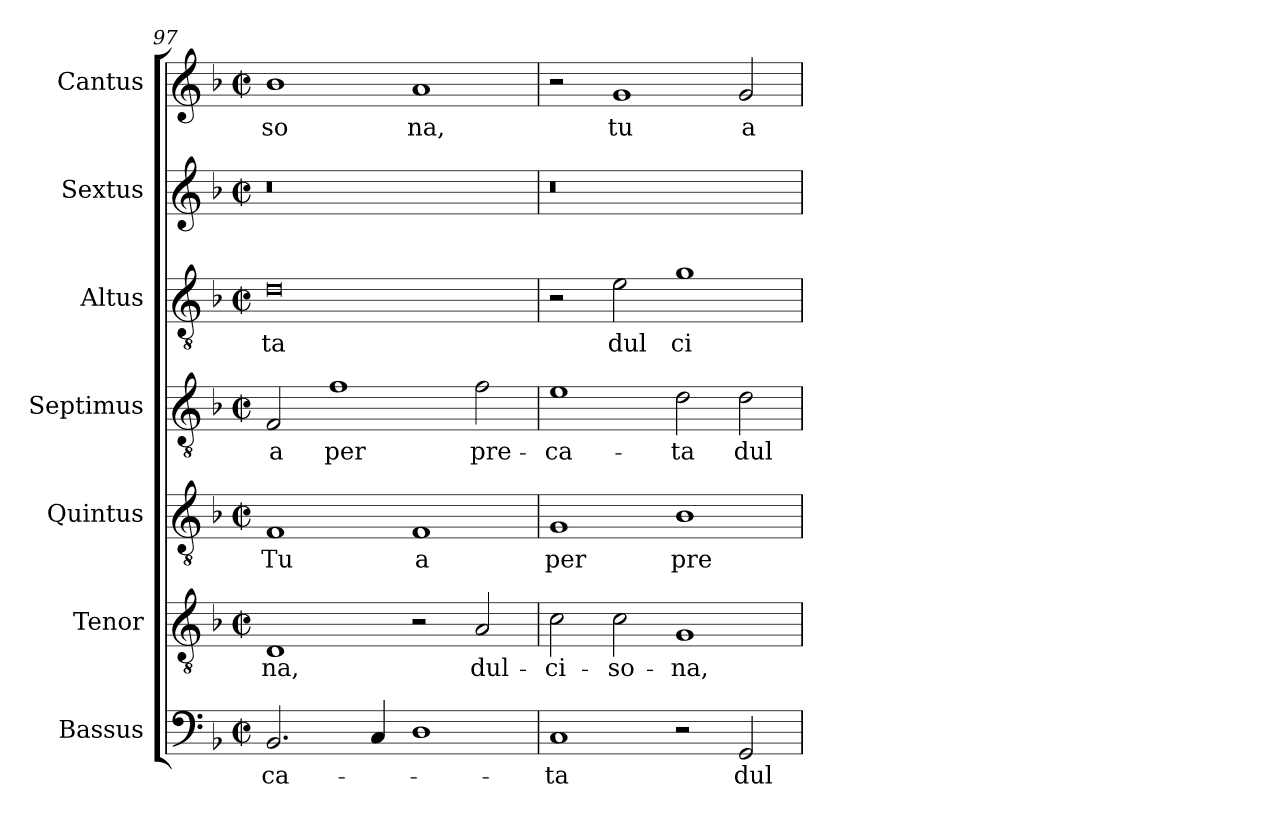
**kern	**text	**kern	**text	**kern	**text	**kern	**text	**kern	**text	**kern	**kern	**text
*part7	*part7	*part6	*part6	*part5	*part5	*part4	*part4	*part3	*part3	*part2	*part1	*part1
*staff7	*staff7	*staff6	*staff6	*staff5	*staff5	*staff4	*staff4	*staff3	*staff3	*staff2	*staff1	*staff1
*I"Bassus	*	*I"Tenor	*	*I"Quintus	*	*I"Septimus	*	*I"Altus	*	*I"Sextus	*I"Cantus	*
*clefF4	*	*clefGv2	*	*clefGv2	*	*clefGv2	*	*clefGv2	*	*clefG2	*clefG2	*
*k[b-]	*	*k[b-]	*	*k[b-]	*	*k[b-]	*	*k[b-]	*	*k[b-]	*k[b-]	*
*F:	*	*F:	*	*F:	*	*F:	*	*F:	*	*F:	*F:	*
*M2/2	*	*M2/2	*	*M2/2	*	*M2/2	*	*M2/2	*	*M2/2	*M2/2	*
*met(c|)	*	*met(c|)	*	*met(c|)	*	*met(c|)	*	*met(c|)	*	*met(c|)	*met(c|)	*
=97	=97	=97	=97	=97	=97	=97	=97	=97	=97	=97	=97	=97
!	!LO:LY:b:cj	!	!LO:LY:b:cj	!	!LO:LY:b:cj	!	!LO:LY:b:cj	!	!LO:LY:b:cj	!	!	!LO:LY:b:cj
2.BB-/	-ca-	1D	-na,	1F	Tu	2F/	-a	0d	ta	0r	1b-	so
!	!	!	!	!	!	!	!LO:LY:b:cj	!	!	!	!	!
.	.	.	.	.	.	1f	per	.	.	.	.	.
4C/	.	.	.	.	.	.	.	.	.	.	.	.
!	!	!	!	!	!LO:LY:b:cj	!	!	!	!	!	!	!LO:LY:b:cj
1D	.	2r	.	1F	a	.	.	.	.	.	1a	na,
!	!	!	!LO:LY:b:cj	!	!	!	!LO:LY:b:cj	!	!	!	!	!
.	.	2A/	dul-	.	.	2f\	pre-	.	.	.	.	.
=98	=98	=98	=98	=98	=98	=98	=98	=98	=98	=98	=98	=98
!	!LO:LY:b:cj	!	!LO:LY:b:cj	!	!LO:LY:b:cj	!	!LO:LY:b:cj	!	!	!	!	!
1C	-ta	2c\	-ci-	1G	per	1e	-ca-	2r	.	0r	2r	.
!	!	!	!LO:LY:b:cj	!	!	!	!	!	!LO:LY:b:cj	!	!	!LO:LY:b:cj
.	.	2c\	-so-	.	.	.	.	2e\	dul	.	1g	tu
!	!	!	!LO:LY:b:cj	!	!LO:LY:b:cj	!	!LO:LY:b:cj	!	!LO:LY:b:cj	!	!	!
2r	.	1G	-na,	1B-	pre	2d\	-ta	1g	ci	.	.	.
!	!LO:LY:b:cj	!	!	!	!	!	!LO:LY:b:cj	!	!	!	!	!LO:LY:b:cj
2GG/	dul-	.	.	.	.	2d\	dul-	.	.	.	2g/	a
=	=	=	=	=	=	=	=	=	=	=	=	=
*-	*-	*-	*-	*-	*-	*-	*-	*-	*-	*-	*-	*-
